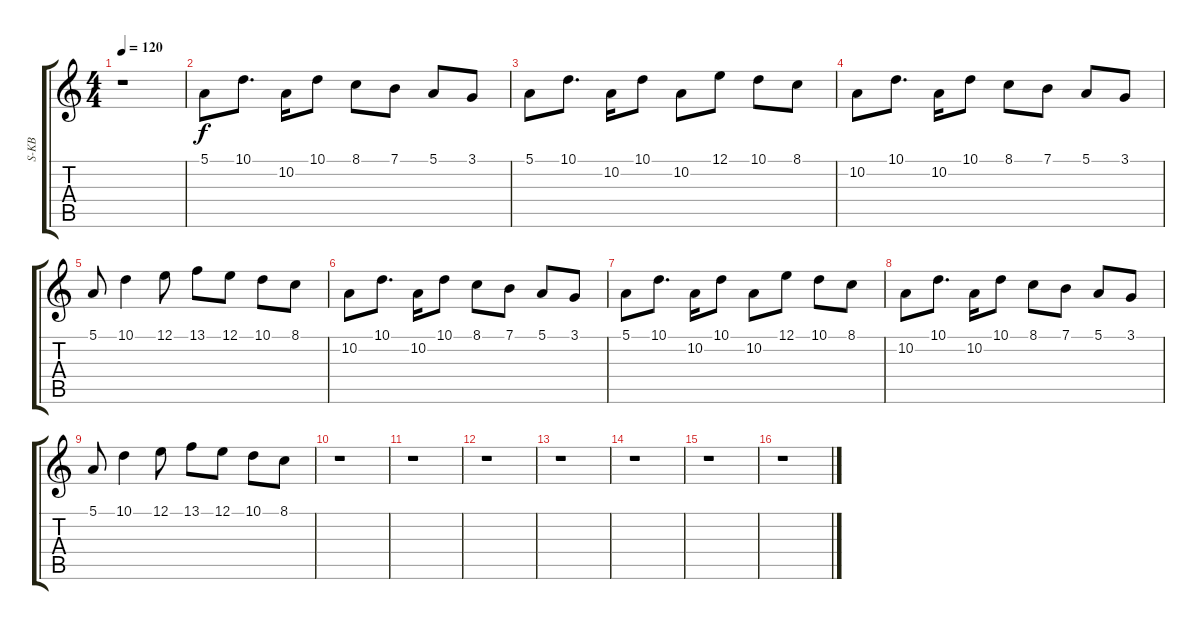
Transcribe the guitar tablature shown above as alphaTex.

\track ("S-KB" "S-KB") {instrument rockorgan}
\staff {score tabs}
\tuning (E4 B3 G3 D3 A2 E2) {hide}
\ts (4 4)
\tempo 120
\clef g2
\ks c
r.1{dy f} |
5.1.8 10.1.8{d} 10.2.16 10.1.8 8.1.8 7.1.8 5.1.8 3.1.8 |
5.1.8 10.1.8{d} 10.2.16 10.1.8 10.2.8 12.1.8 10.1.8 8.1.8 |
10.2.8 10.1.8{d} 10.2.16 10.1.8 8.1.8 7.1.8 5.1.8 3.1.8 |
5.1.8 10.1.4 12.1.8 13.1.8 12.1.8 10.1.8 8.1.8 |
10.2.8 10.1.8{d} 10.2.16 10.1.8 8.1.8 7.1.8 5.1.8 3.1.8 |
5.1.8 10.1.8{d} 10.2.16 10.1.8 10.2.8 12.1.8 10.1.8 8.1.8 |
10.2.8 10.1.8{d} 10.2.16 10.1.8 8.1.8 7.1.8 5.1.8 3.1.8 |
5.1.8 10.1.4 12.1.8 13.1.8 12.1.8 10.1.8 8.1.8 |
r.1 |
r.1 |
r.1 |
r.1 |
r.1 |
r.1 |
r.1
